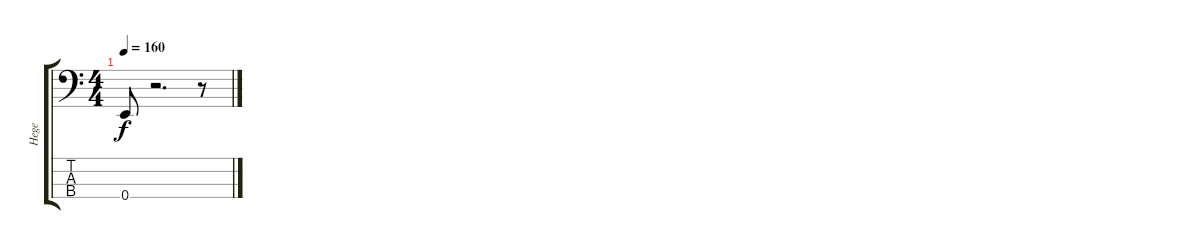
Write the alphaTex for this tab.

\track ("Hege" "Hege") {instrument electricbassfinger}
\staff {score tabs}
\tuning (G2 D2 A1 E1) {hide}
\ts (4 4)
\tempo 160
\clef f4
\ks c
0.4.8{dy f} r.2{d} r.8
